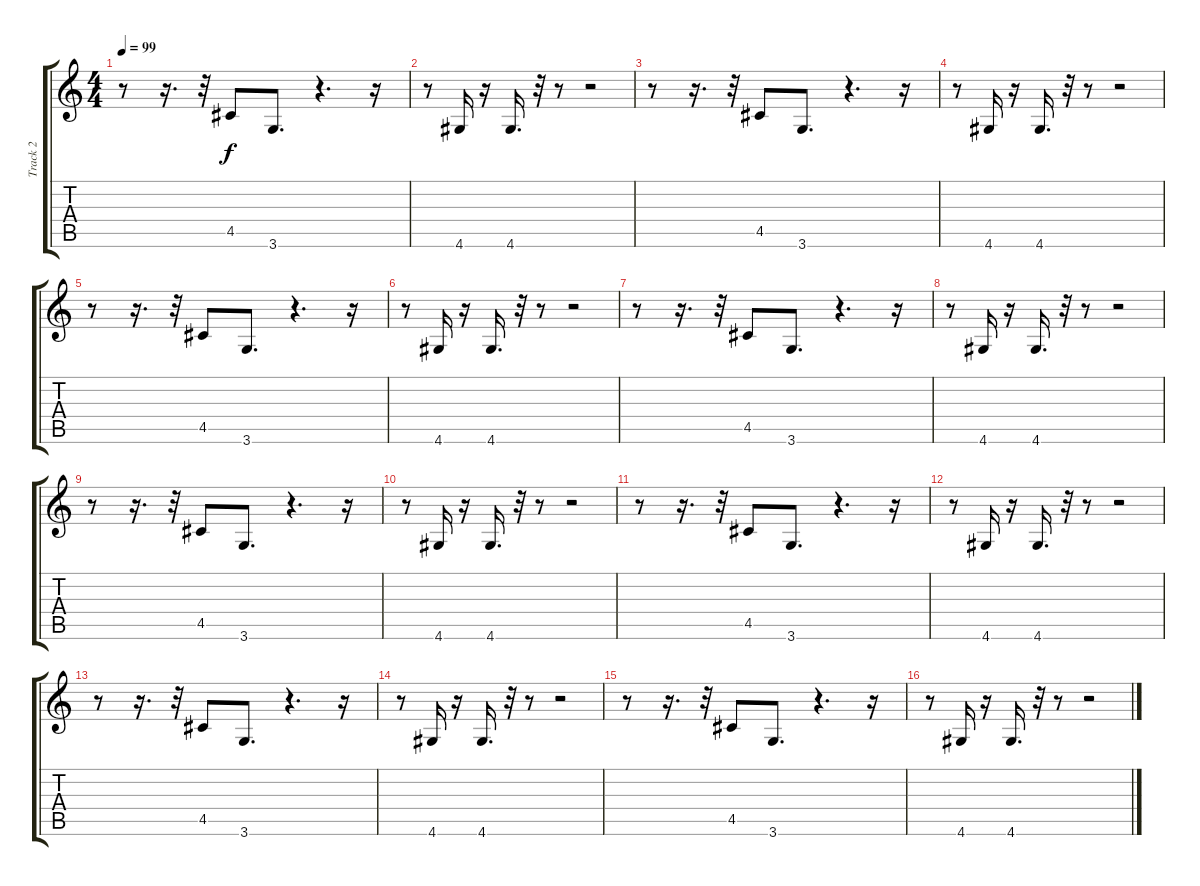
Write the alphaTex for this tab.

\track ("Track 2" "Track 2") {instrument acousticguitarsteel}
\staff {score tabs}
\tuning (E4 B3 G3 D3 A2 E2) {hide}
\ts (4 4)
\tempo 99
\clef g2
\ks c
r.8{dy f} r.16{d} r.32 4.5.8 3.6.8{d} r.4{d} r.16 |
r.8 4.6.16 r.16 4.6.16{d} r.32 r.8 r.2 |
r.8 r.16{d} r.32 4.5.8 3.6.8{d} r.4{d} r.16 |
r.8 4.6.16 r.16 4.6.16{d} r.32 r.8 r.2 |
r.8 r.16{d} r.32 4.5.8 3.6.8{d} r.4{d} r.16 |
r.8 4.6.16 r.16 4.6.16{d} r.32 r.8 r.2 |
r.8 r.16{d} r.32 4.5.8 3.6.8{d} r.4{d} r.16 |
r.8 4.6.16 r.16 4.6.16{d} r.32 r.8 r.2 |
r.8 r.16{d} r.32 4.5.8 3.6.8{d} r.4{d} r.16 |
r.8 4.6.16 r.16 4.6.16{d} r.32 r.8 r.2 |
r.8 r.16{d} r.32 4.5.8 3.6.8{d} r.4{d} r.16 |
r.8 4.6.16 r.16 4.6.16{d} r.32 r.8 r.2 |
r.8 r.16{d} r.32 4.5.8 3.6.8{d} r.4{d} r.16 |
r.8 4.6.16 r.16 4.6.16{d} r.32 r.8 r.2 |
r.8 r.16{d} r.32 4.5.8 3.6.8{d} r.4{d} r.16 |
r.8 4.6.16 r.16 4.6.16{d} r.32 r.8 r.2
